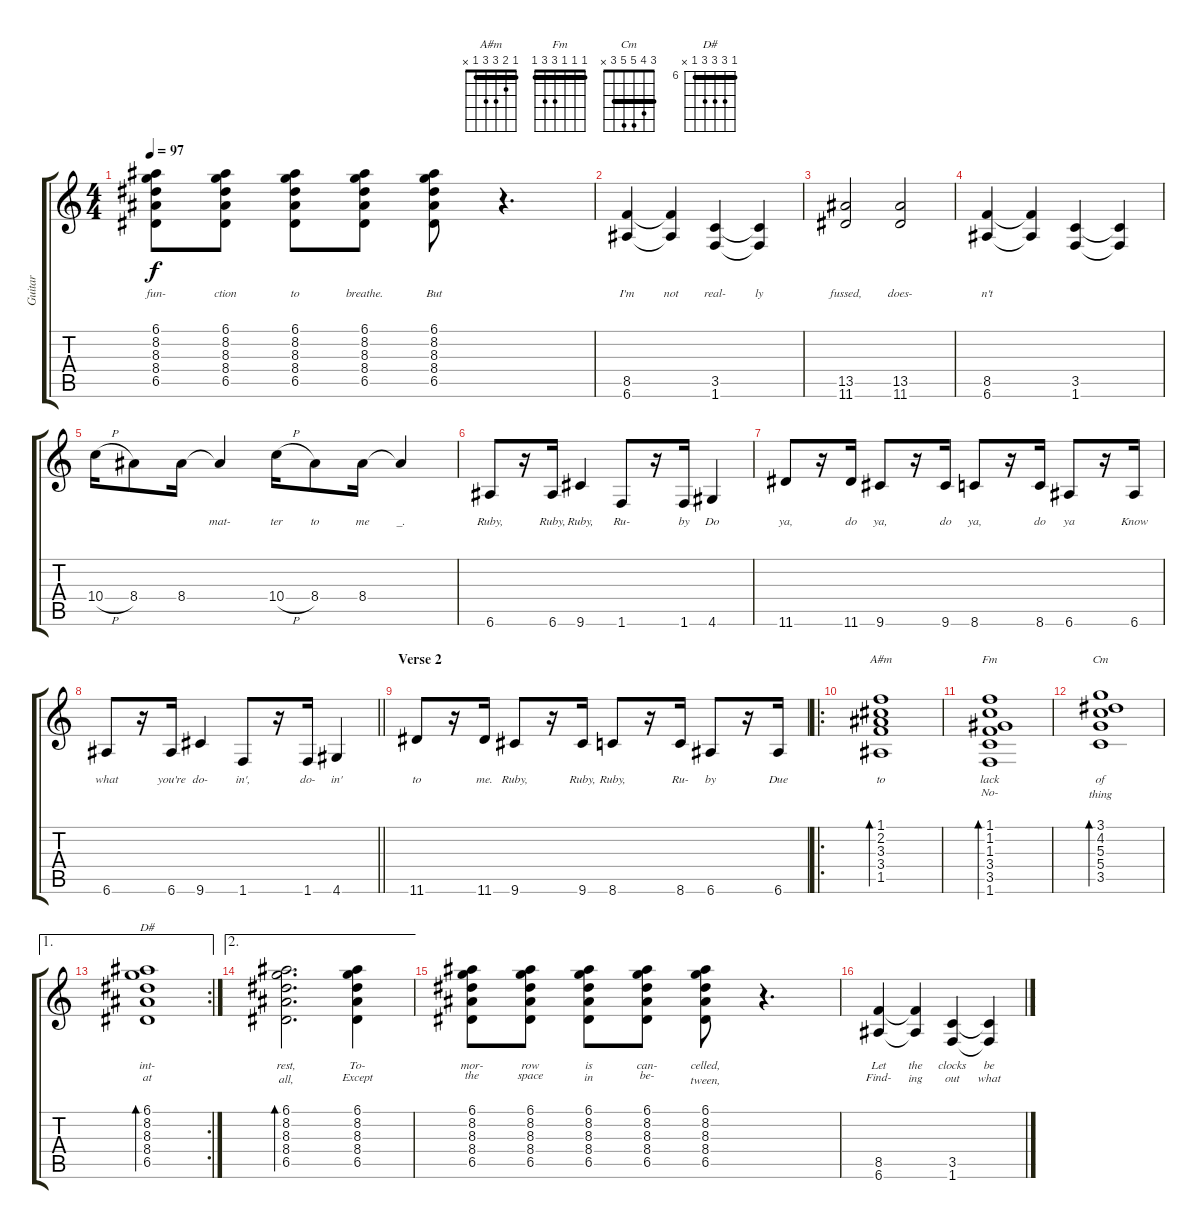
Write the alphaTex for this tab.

\track ("Guitar" "Guitar") {instrument overdrivenguitar}
\staff {score tabs}
\tuning (E4 B3 G3 D3 A2 E2) {hide}
\chord ("A#m" 1 2 3 3 1 x) {barre 1}
\chord ("Fm" 1 1 1 3 3 1) {barre 1}
\chord ("Cm" 3 4 5 5 3 x) {barre 3}
\chord ("D#" 6 8 8 8 6 x) {firstfret 6 barre 6}
\ts (4 4)
\tempo 97
\clef g2
\ks c
(6.1 8.2 8.3 8.4 6.5).8{lyrics (0 "") lyrics (1 "fun-") lyrics (2 "") lyrics (3 "") lyrics (4 "") dy f} (6.1 8.2 8.3 8.4 6.5).8{lyrics (0 "") lyrics (1 "ction") lyrics (2 "") lyrics (3 "") lyrics (4 "")} (6.1 8.2 8.3 8.4 6.5).8{lyrics (0 "") lyrics (1 "to") lyrics (2 "") lyrics (3 "") lyrics (4 "")} (6.1 8.2 8.3 8.4 6.5).8{lyrics (0 "") lyrics (1 "breathe.") lyrics (2 "") lyrics (3 "") lyrics (4 "")} (6.1 8.2 8.3 8.4 6.5).8{lyrics (0 "") lyrics (1 "But") lyrics (2 "") lyrics (3 "") lyrics (4 "")} r.4{d} |
(8.5 6.6).4{lyrics (0 "") lyrics (1 "I'm") lyrics (2 "") lyrics (3 "") lyrics (4 "")} (8.5{t} 6.6{t}).4{lyrics (0 "") lyrics (1 "not") lyrics (2 "") lyrics (3 "") lyrics (4 "")} (3.5 1.6).4{lyrics (0 "") lyrics (1 "real-") lyrics (2 "") lyrics (3 "") lyrics (4 "")} (3.5{t} 1.6{t}).4{lyrics (0 "") lyrics (1 "ly") lyrics (2 "") lyrics (3 "") lyrics (4 "")} |
(13.5 11.6).2{lyrics (0 "") lyrics (1 "fussed,") lyrics (2 "") lyrics (3 "") lyrics (4 "")} (13.5 11.6).2{lyrics (0 "") lyrics (1 "does-") lyrics (2 "") lyrics (3 "") lyrics (4 "")} |
(8.5 6.6).4{lyrics (0 "") lyrics (1 "n't") lyrics (2 "") lyrics (3 "") lyrics (4 "")} (8.5{t} 6.6{t}).4{lyrics (0 "") lyrics (1 "") lyrics (2 "") lyrics (3 "") lyrics (4 "")} (3.5 1.6).4{lyrics (0 "") lyrics (1 "") lyrics (2 "") lyrics (3 "") lyrics (4 "")} (3.5{t} 1.6{t}).4{lyrics (0 "") lyrics (1 "") lyrics (2 "") lyrics (3 "") lyrics (4 "")} |
10.4{h}.16{lyrics (0 "") lyrics (1 "") lyrics (2 "") lyrics (3 "") lyrics (4 "")} 8.4.8{lyrics (0 "") lyrics (1 "") lyrics (2 "") lyrics (3 "") lyrics (4 "")} 8.4.16{lyrics (0 "") lyrics (1 "") lyrics (2 "") lyrics (3 "") lyrics (4 "")} 8.4{t}.4{lyrics (0 "") lyrics (1 "mat-") lyrics (2 "") lyrics (3 "") lyrics (4 "")} 10.4{h}.16{lyrics (0 "") lyrics (1 "ter") lyrics (2 "") lyrics (3 "") lyrics (4 "")} 8.4.8{lyrics (0 "") lyrics (1 "to") lyrics (2 "") lyrics (3 "") lyrics (4 "")} 8.4.16{lyrics (0 "") lyrics (1 "me") lyrics (2 "") lyrics (3 "") lyrics (4 "")} 8.4{t}.4{lyrics (0 "") lyrics (1 "_.") lyrics (2 "") lyrics (3 "") lyrics (4 "")} |
6.6.8{lyrics (0 "") lyrics (1 "Ruby,") lyrics (2 "") lyrics (3 "") lyrics (4 "")} r.16 6.6.16{lyrics (0 "") lyrics (1 "Ruby,") lyrics (2 "") lyrics (3 "") lyrics (4 "")} 9.6.4{lyrics (0 "") lyrics (1 "Ruby,") lyrics (2 "") lyrics (3 "") lyrics (4 "")} 1.6.8{lyrics (0 "") lyrics (1 "Ru-") lyrics (2 "") lyrics (3 "") lyrics (4 "")} r.16 1.6.16{lyrics (0 "") lyrics (1 "by") lyrics (2 "") lyrics (3 "") lyrics (4 "")} 4.6.4{lyrics (0 "") lyrics (1 "Do") lyrics (2 "") lyrics (3 "") lyrics (4 "")} |
11.6.8{lyrics (0 "") lyrics (1 "ya,") lyrics (2 "") lyrics (3 "") lyrics (4 "")} r.16 11.6.16{lyrics (0 "") lyrics (1 "do") lyrics (2 "") lyrics (3 "") lyrics (4 "")} 9.6.8{lyrics (0 "") lyrics (1 "ya,") lyrics (2 "") lyrics (3 "") lyrics (4 "")} r.16 9.6.16{lyrics (0 "") lyrics (1 "do") lyrics (2 "") lyrics (3 "") lyrics (4 "")} 8.6.8{lyrics (0 "") lyrics (1 "ya,") lyrics (2 "") lyrics (3 "") lyrics (4 "")} r.16 8.6.16{lyrics (0 "") lyrics (1 "do") lyrics (2 "") lyrics (3 "") lyrics (4 "")} 6.6.8{lyrics (0 "") lyrics (1 "ya") lyrics (2 "") lyrics (3 "") lyrics (4 "")} r.16 6.6.16{lyrics (0 "") lyrics (1 "Know") lyrics (2 "") lyrics (3 "") lyrics (4 "")} |
\barLineRight lightlight
6.6.8{lyrics (0 "") lyrics (1 "what") lyrics (2 "") lyrics (3 "") lyrics (4 "")} r.16 6.6.16{lyrics (0 "") lyrics (1 "you're") lyrics (2 "") lyrics (3 "") lyrics (4 "")} 9.6.4{lyrics (0 "") lyrics (1 "do-") lyrics (2 "") lyrics (3 "") lyrics (4 "")} 1.6.8{lyrics (0 "") lyrics (1 "in',") lyrics (2 "") lyrics (3 "") lyrics (4 "")} r.16 1.6.16{lyrics (0 "") lyrics (1 "do-") lyrics (2 "") lyrics (3 "") lyrics (4 "")} 4.6.4{lyrics (0 "") lyrics (1 "in'") lyrics (2 "") lyrics (3 "") lyrics (4 "")} |
\section ("" "Verse 2")
11.6.8{lyrics (0 "") lyrics (1 "to") lyrics (2 "") lyrics (3 "") lyrics (4 "")} r.16 11.6.16{lyrics (0 "") lyrics (1 "me.") lyrics (2 "") lyrics (3 "") lyrics (4 "")} 9.6.8{lyrics (0 "") lyrics (1 "Ruby,") lyrics (2 "") lyrics (3 "") lyrics (4 "")} r.16 9.6.16{lyrics (0 "") lyrics (1 "Ruby,") lyrics (2 "") lyrics (3 "") lyrics (4 "")} 8.6.8{lyrics (0 "") lyrics (1 "Ruby,") lyrics (2 "") lyrics (3 "") lyrics (4 "")} r.16 8.6.16{lyrics (0 "") lyrics (1 "Ru-") lyrics (2 "") lyrics (3 "") lyrics (4 "")} 6.6.8{lyrics (0 "") lyrics (1 "by") lyrics (2 "") lyrics (3 "") lyrics (4 "")} r.16 6.6.16{lyrics (0 "") lyrics (1 "Due") lyrics (2 "") lyrics (3 "") lyrics (4 "")} |
\ro
(1.1 2.2 3.3 3.4 1.5).1{bd 120 ch "A#m" lyrics (0 "") lyrics (1 "to") lyrics (2 "") lyrics (3 "") lyrics (4 "")} |
(1.1 1.2 1.3 3.4 3.5 1.6).1{bd 120 ch "Fm" lyrics (0 "") lyrics (1 "lack") lyrics (2 "No-") lyrics (3 "") lyrics (4 "")} |
(3.1 4.2 5.3 5.4 3.5).1{bd 120 ch "Cm" lyrics (0 "") lyrics (1 "of") lyrics (2 "thing") lyrics (3 "") lyrics (4 "")} |
\ae 1
\rc 2
(6.1 8.2 8.3 8.4 6.5).1{bd 120 ch "D#" lyrics (0 "") lyrics (1 "int-") lyrics (2 "at") lyrics (3 "") lyrics (4 "")} |
\ae 2
(6.1 8.2 8.3 8.4 6.5).2{d bd 120 lyrics (0 "") lyrics (1 "rest,") lyrics (2 "all,") lyrics (3 "") lyrics (4 "")} (6.1 8.2 8.3 8.4 6.5).4{lyrics (0 "") lyrics (1 "To-") lyrics (2 "Except") lyrics (3 "") lyrics (4 "")} |
(6.1 8.2 8.3 8.4 6.5).8{lyrics (0 "") lyrics (1 "mor-") lyrics (2 "the") lyrics (3 "") lyrics (4 "")} (6.1 8.2 8.3 8.4 6.5).8{lyrics (0 "") lyrics (1 "row") lyrics (2 "space") lyrics (3 "") lyrics (4 "")} (6.1 8.2 8.3 8.4 6.5).8{lyrics (0 "") lyrics (1 "is") lyrics (2 "in") lyrics (3 "") lyrics (4 "")} (6.1 8.2 8.3 8.4 6.5).8{lyrics (0 "") lyrics (1 "can-") lyrics (2 "be-") lyrics (3 "") lyrics (4 "")} (6.1 8.2 8.3 8.4 6.5).8{lyrics (0 "") lyrics (1 "celled,") lyrics (2 "tween,") lyrics (3 "") lyrics (4 "")} r.4{d} |
(8.5 6.6).4{lyrics (0 "") lyrics (1 "Let") lyrics (2 "Find-") lyrics (3 "") lyrics (4 "")} (8.5{t} 6.6{t}).4{lyrics (0 "") lyrics (1 "the") lyrics (2 "ing") lyrics (3 "") lyrics (4 "")} (3.5 1.6).4{lyrics (0 "") lyrics (1 "clocks") lyrics (2 "out") lyrics (3 "") lyrics (4 "")} (3.5{t} 1.6{t}).4{lyrics (0 "") lyrics (1 "be") lyrics (2 "what") lyrics (3 "") lyrics (4 "")}
